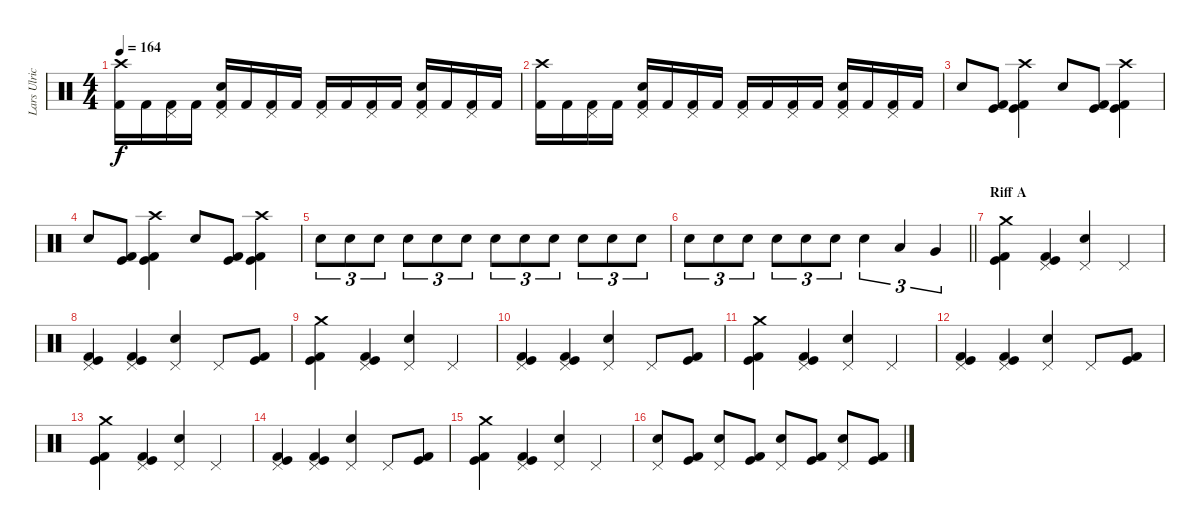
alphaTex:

\track ("Lars Ulrich" "Lars Ulric") {instrument percussion}
\staff {score}
\articulation defaults
\ts (4 4)
\tempo 164
\clef neutral
\ks c
("Crash high (hit)" "Kick (hit) 2").16{dy f} "Kick (hit) 2".16 ("Pedal Hi-Hat (hit)" "Kick (hit) 2").16 "Kick (hit) 2".16 ("Pedal Hi-Hat (hit)" "Electric Snare (hit)" "Kick (hit) 2").16 "Kick (hit) 2".16 ("Pedal Hi-Hat (hit)" "Kick (hit) 2").16 "Kick (hit) 2".16 ("Pedal Hi-Hat (hit)" "Kick (hit) 2").16 "Kick (hit) 2".16 ("Pedal Hi-Hat (hit)" "Kick (hit) 2").16 "Kick (hit) 2".16 ("Pedal Hi-Hat (hit)" "Electric Snare (hit)" "Kick (hit) 2").16 "Kick (hit) 2".16 ("Pedal Hi-Hat (hit)" "Kick (hit) 2").16 "Kick (hit) 2".16 |
("Crash high (hit)" "Kick (hit) 2").16 "Kick (hit) 2".16 ("Pedal Hi-Hat (hit)" "Kick (hit) 2").16 "Kick (hit) 2".16 ("Pedal Hi-Hat (hit)" "Electric Snare (hit)" "Kick (hit) 2").16 "Kick (hit) 2".16 ("Pedal Hi-Hat (hit)" "Kick (hit) 2").16 "Kick (hit) 2".16 ("Pedal Hi-Hat (hit)" "Kick (hit) 2").16 "Kick (hit) 2".16 ("Pedal Hi-Hat (hit)" "Kick (hit) 2").16 "Kick (hit) 2".16 ("Pedal Hi-Hat (hit)" "Electric Snare (hit)" "Kick (hit) 2").16 "Kick (hit) 2".16 ("Pedal Hi-Hat (hit)" "Kick (hit) 2").16 "Kick (hit) 2".16 |
"Electric Snare (hit)".8 ("Kick (hit)" "Kick (hit) 2").8 ("Crash high (hit)" "Kick (hit)" "Kick (hit) 2").4 "Electric Snare (hit)".8 ("Kick (hit)" "Kick (hit) 2").8 ("Crash high (hit)" "Kick (hit)" "Kick (hit) 2").4 |
"Electric Snare (hit)".8 ("Kick (hit)" "Kick (hit) 2").8 ("Crash high (hit)" "Kick (hit)" "Kick (hit) 2").4 "Electric Snare (hit)".8 ("Kick (hit)" "Kick (hit) 2").8 ("Crash high (hit)" "Kick (hit)" "Kick (hit) 2").4 |
"Electric Snare (hit)".8{tu (3 2)} "Electric Snare (hit)".8{tu (3 2)} "Electric Snare (hit)".8{tu (3 2)} "Electric Snare (hit)".8{tu (3 2)} "Electric Snare (hit)".8{tu (3 2)} "Electric Snare (hit)".8{tu (3 2)} "Electric Snare (hit)".8{tu (3 2)} "Electric Snare (hit)".8{tu (3 2)} "Electric Snare (hit)".8{tu (3 2)} "Electric Snare (hit)".8{tu (3 2)} "Electric Snare (hit)".8{tu (3 2)} "Electric Snare (hit)".8{tu (3 2)} |
\barLineRight lightlight "Electric Snare (hit)".8{tu (3 2)} "Electric Snare (hit)".8{tu (3 2)} "Electric Snare (hit)".8{tu (3 2)} "Electric Snare (hit)".8{tu (3 2)} "Electric Snare (hit)".8{tu (3 2)} "Electric Snare (hit)".8{tu (3 2)} "Electric Snare (hit)".4{tu (3 2)} "Low Tom (hit)".4{tu (3 2)} "Very Low Tom (hit)".4{tu (3 2)}
|
\section ("" "Riff A")
("Crash medium (hit)" "Kick (hit)" "Kick (hit) 2").4 ("Pedal Hi-Hat (hit)" "Kick (hit)" "Kick (hit) 2").4 ("Pedal Hi-Hat (hit)" "Electric Snare (hit)").4 "Pedal Hi-Hat (hit)".4 |
("Pedal Hi-Hat (hit)" "Kick (hit)" "Kick (hit) 2").4 ("Pedal Hi-Hat (hit)" "Kick (hit)" "Kick (hit) 2").4 ("Pedal Hi-Hat (hit)" "Electric Snare (hit)").4 "Pedal Hi-Hat (hit)".8 ("Kick (hit)" "Kick (hit) 2").8 |
("Crash medium (hit)" "Kick (hit)" "Kick (hit) 2").4 ("Pedal Hi-Hat (hit)" "Kick (hit)" "Kick (hit) 2").4 ("Pedal Hi-Hat (hit)" "Electric Snare (hit)").4 "Pedal Hi-Hat (hit)".4 |
("Pedal Hi-Hat (hit)" "Kick (hit)" "Kick (hit) 2").4 ("Pedal Hi-Hat (hit)" "Kick (hit)" "Kick (hit) 2").4 ("Pedal Hi-Hat (hit)" "Electric Snare (hit)").4 "Pedal Hi-Hat (hit)".8 ("Kick (hit)" "Kick (hit) 2").8 |
("Crash medium (hit)" "Kick (hit)" "Kick (hit) 2").4 ("Pedal Hi-Hat (hit)" "Kick (hit)" "Kick (hit) 2").4 ("Pedal Hi-Hat (hit)" "Electric Snare (hit)").4 "Pedal Hi-Hat (hit)".4 |
("Pedal Hi-Hat (hit)" "Kick (hit)" "Kick (hit) 2").4 ("Pedal Hi-Hat (hit)" "Kick (hit)" "Kick (hit) 2").4 ("Pedal Hi-Hat (hit)" "Electric Snare (hit)").4 "Pedal Hi-Hat (hit)".8 ("Kick (hit)" "Kick (hit) 2").8 |
("Crash medium (hit)" "Kick (hit)" "Kick (hit) 2").4 ("Pedal Hi-Hat (hit)" "Kick (hit)" "Kick (hit) 2").4 ("Pedal Hi-Hat (hit)" "Electric Snare (hit)").4 "Pedal Hi-Hat (hit)".4 |
("Pedal Hi-Hat (hit)" "Kick (hit)" "Kick (hit) 2").4 ("Pedal Hi-Hat (hit)" "Kick (hit)" "Kick (hit) 2").4 ("Pedal Hi-Hat (hit)" "Electric Snare (hit)").4 "Pedal Hi-Hat (hit)".8 ("Kick (hit)" "Kick (hit) 2").8 |
("Crash medium (hit)" "Kick (hit)" "Kick (hit) 2").4 ("Pedal Hi-Hat (hit)" "Kick (hit)" "Kick (hit) 2").4 ("Pedal Hi-Hat (hit)" "Electric Snare (hit)").4 "Pedal Hi-Hat (hit)".4 |
("Pedal Hi-Hat (hit)" "Electric Snare (hit)").8 ("Kick (hit)" "Kick (hit) 2").8 ("Pedal Hi-Hat (hit)" "Electric Snare (hit)").8 ("Kick (hit)" "Kick (hit) 2").8 ("Pedal Hi-Hat (hit)" "Electric Snare (hit)").8 ("Kick (hit)" "Kick (hit) 2").8 ("Pedal Hi-Hat (hit)" "Electric Snare (hit)").8 ("Kick (hit)" "Kick (hit) 2").8
